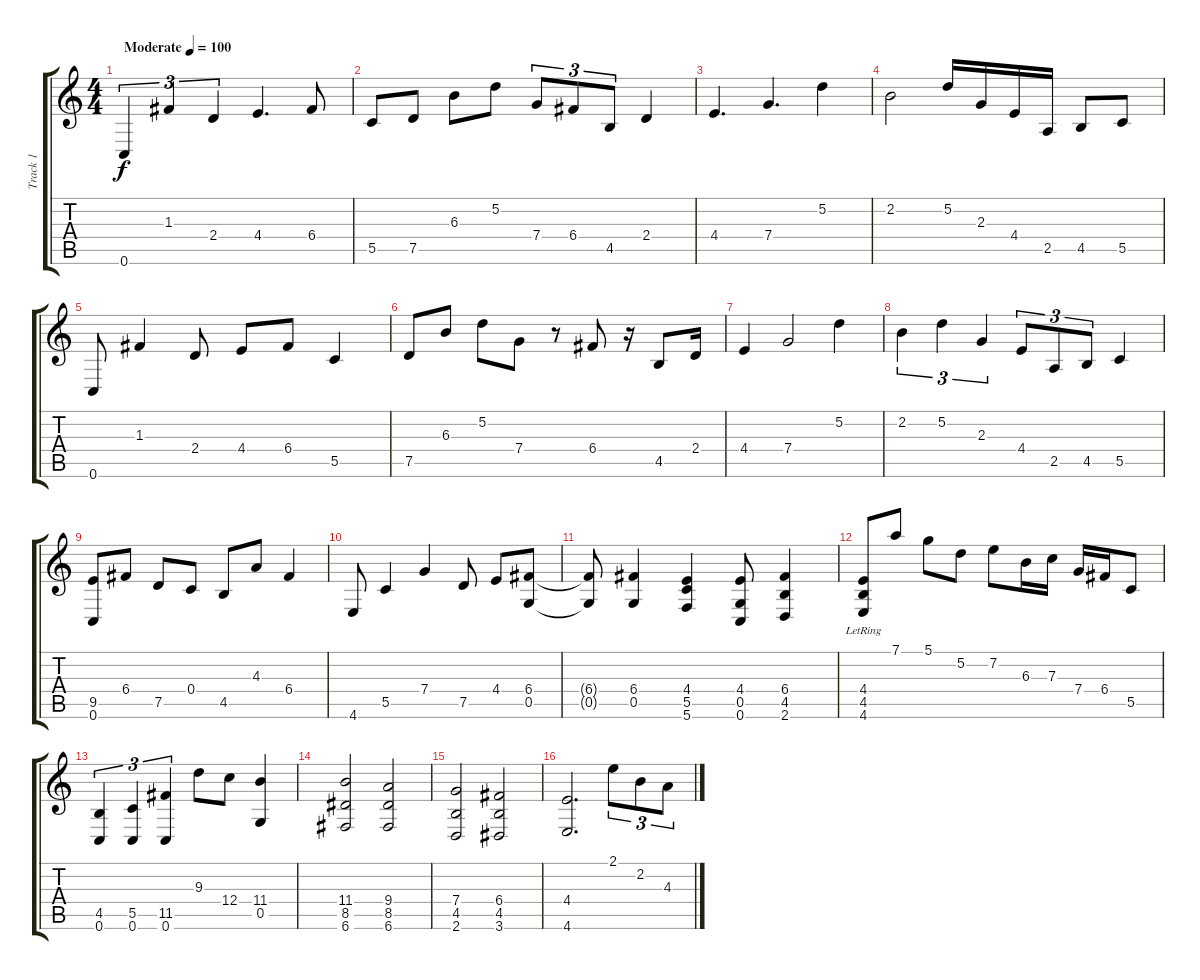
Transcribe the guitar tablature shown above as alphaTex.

\track ("Track 1" "Track 1") {instrument electricguitarjazz}
\staff {score tabs}
\tuning (D4 A3 F3 C3 G2 C2) {hide}
\ts (4 4)
\tempo (100 "Moderate")
\clef g2
\ks c
0.6.4{tu (3 2) dy f instrument electricguitarjazz} 1.3.4{tu (3 2)} 2.4.4{tu (3 2)} 4.4.4{d} 6.4.8 |
5.5.8 7.5.8 6.3.8 5.2.8 7.4.8{tu (3 2)} 6.4.8{tu (3 2)} 4.5.8{tu (3 2)} 2.4.4 |
4.4.4{d} 7.4.4{d} 5.2.4 |
2.2.2 5.2.16 2.3.16 4.4.16 2.5.16 4.5.8 5.5.8 |
0.6.8 1.3.4 2.4.8 4.4.8 6.4.8 5.5.4 |
7.5.8 6.3.8 5.2.8 7.4.8 r.8 6.4.8 r.16 4.5.8 2.4.16 |
4.4.4 7.4.2 5.2.4 |
2.2.4{tu (3 2)} 5.2.4{tu (3 2)} 2.3.4{tu (3 2)} 4.4.8{tu (3 2)} 2.5.8{tu (3 2)} 4.5.8{tu (3 2)} 5.5.4 |
(9.5 0.6).8 6.4.8 7.5.8 0.4.8 4.5.8 4.3.8 6.4.4 |
4.6.8 5.5.4 7.4.4 7.5.8 4.4.8 (6.4 0.5).8 |
(6.4{t} 0.5{t}).8 (6.4 0.5).4 (4.4 5.5 5.6).4 (4.4 0.5 0.6).8 (6.4 4.5 2.6).4 |
(4.4{lr} 4.5{lr} 4.6{lr}).8 7.1.8 5.1.8 5.2.8 7.2.8 6.3.16 7.3.16 7.4.16 6.4.16 5.5.8 |
(4.5 0.6).4{tu (3 2)} (5.5 0.6).4{tu (3 2)} (11.5 0.6).4{tu (3 2)} 9.3.8 12.4.8 (11.4 0.5).4 |
(11.4 8.5 6.6).2 (9.4 8.5 6.6).2 |
(7.4 4.5 2.6).2 (6.4 4.5 3.6).2 |
(4.4 4.6).2{d} 2.1.8{tu (3 2)} 2.2.8{tu (3 2)} 4.3.8{tu (3 2)}
